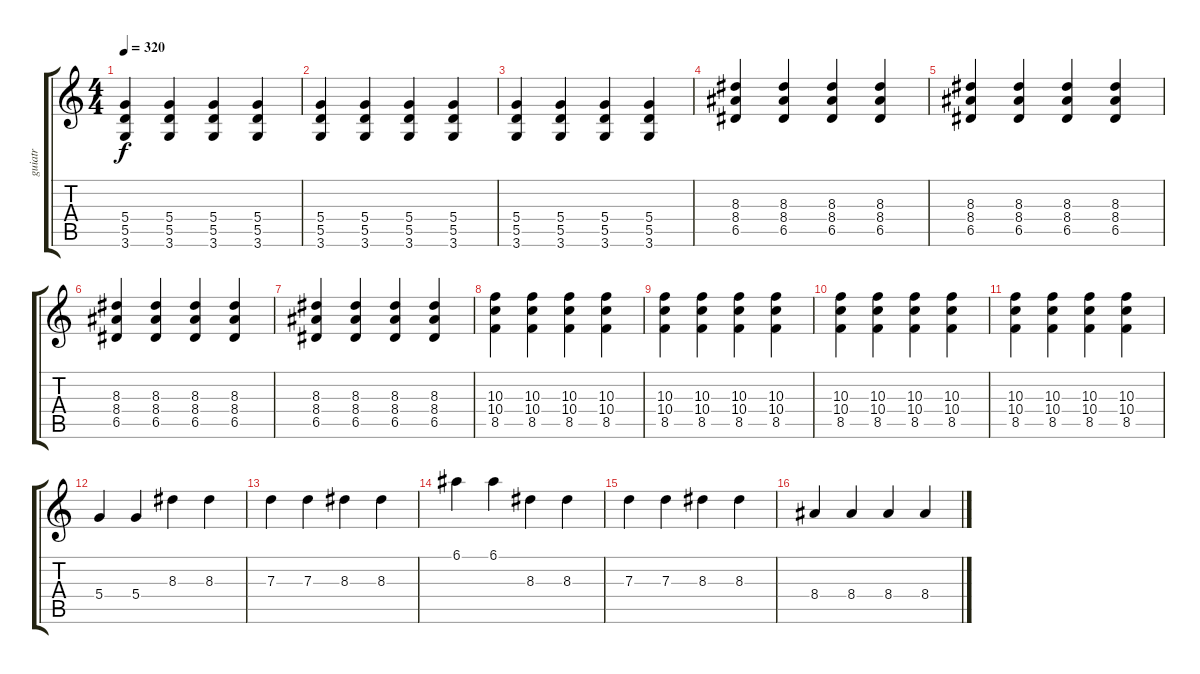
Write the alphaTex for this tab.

\track ("guiatr" "guiatr") {instrument distortionguitar}
\staff {score tabs}
\tuning (E4 B3 G3 D3 A2 E2) {hide}
\ts (4 4)
\tempo 320
\clef g2
\ks c
(5.4 5.5 3.6).4{dy f} (5.4 5.5 3.6).4 (5.4 5.5 3.6).4 (5.4 5.5 3.6).4 |
(5.4 5.5 3.6).4 (5.4 5.5 3.6).4 (5.4 5.5 3.6).4 (5.4 5.5 3.6).4 |
(5.4 5.5 3.6).4 (5.4 5.5 3.6).4 (5.4 5.5 3.6).4 (5.4 5.5 3.6).4 |
(8.3 8.4 6.5).4 (8.3 8.4 6.5).4 (8.3 8.4 6.5).4 (8.3 8.4 6.5).4 |
(8.3 8.4 6.5).4 (8.3 8.4 6.5).4 (8.3 8.4 6.5).4 (8.3 8.4 6.5).4 |
(8.3 8.4 6.5).4 (8.3 8.4 6.5).4 (8.3 8.4 6.5).4 (8.3 8.4 6.5).4 |
(8.3 8.4 6.5).4 (8.3 8.4 6.5).4 (8.3 8.4 6.5).4 (8.3 8.4 6.5).4 |
(10.3 10.4 8.5).4 (10.3 10.4 8.5).4 (10.3 10.4 8.5).4 (10.3 10.4 8.5).4 |
(10.3 10.4 8.5).4 (10.3 10.4 8.5).4 (10.3 10.4 8.5).4 (10.3 10.4 8.5).4 |
(10.3 10.4 8.5).4 (10.3 10.4 8.5).4 (10.3 10.4 8.5).4 (10.3 10.4 8.5).4 |
(10.3 10.4 8.5).4 (10.3 10.4 8.5).4 (10.3 10.4 8.5).4 (10.3 10.4 8.5).4 |
5.4.4 5.4.4 8.3.4 8.3.4 |
7.3.4 7.3.4 8.3.4 8.3.4 |
6.1.4 6.1.4 8.3.4 8.3.4 |
7.3.4 7.3.4 8.3.4 8.3.4 |
8.4.4 8.4.4 8.4.4 8.4.4
